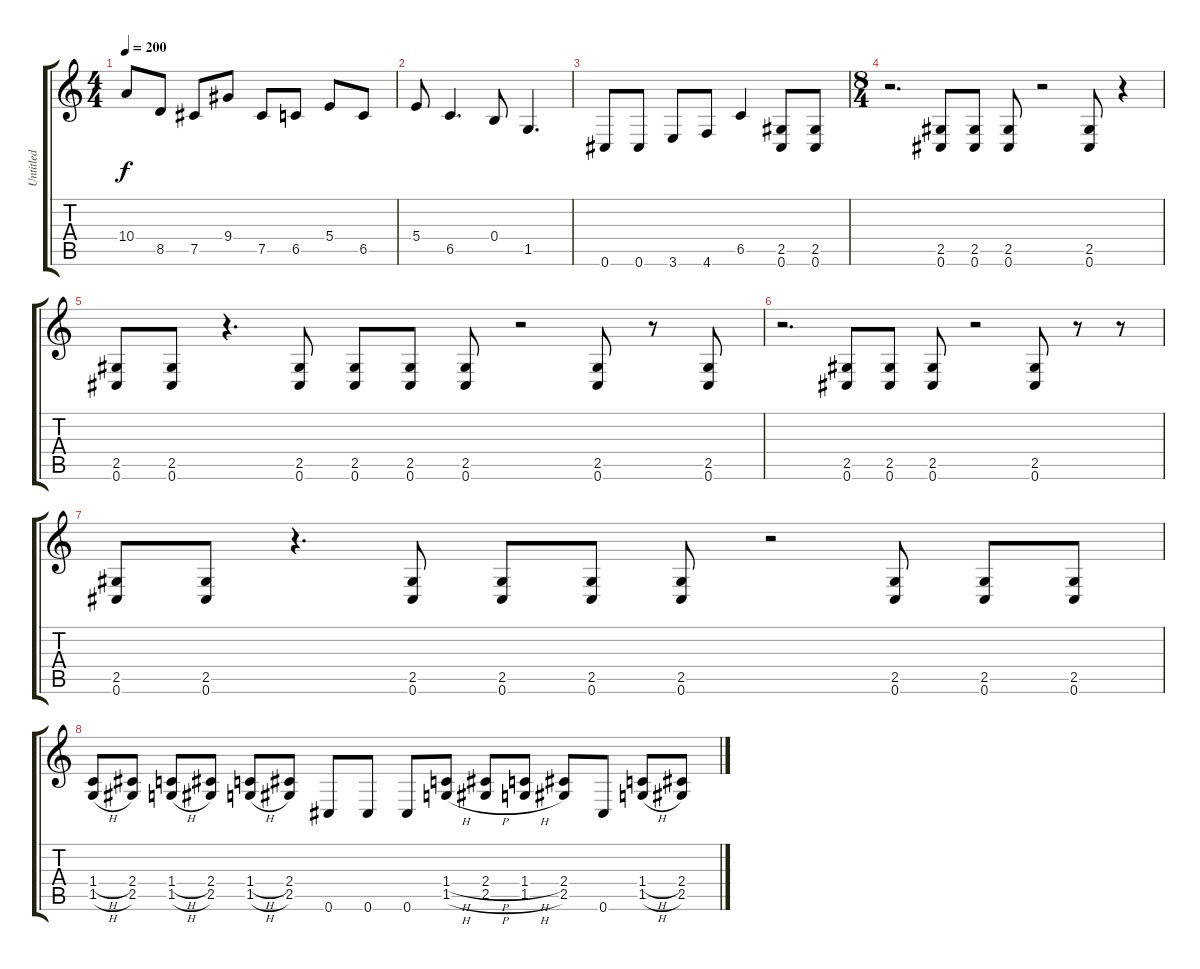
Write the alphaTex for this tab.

\track ("Untitled" "Untitled") {instrument overdrivenguitar}
\staff {score tabs}
\tuning (Db4 Ab3 E3 B2 Gb2 Db2) {hide}
\ts (4 4)
\tempo 200
\clef g2
\ks c
10.4.8{dy f} 8.5.8 7.5.8 9.4.8 7.5.8 6.5.8 5.4.8 6.5.8 |
5.4.8 6.5.4{d} 0.4.8 1.5.4{d} |
0.6.8 0.6.8 3.6.8 4.6.8 6.5.4 (2.5 0.6).8 (2.5 0.6).8 |
\ts (8 4)
r.2{d} (2.5 0.6).8 (2.5 0.6).8 (2.5 0.6).8 r.2 (2.5 0.6).8 r.4 |
(2.5 0.6).8 (2.5 0.6).8 r.4{d} (2.5 0.6).8 (2.5 0.6).8 (2.5 0.6).8 (2.5 0.6).8 r.2 (2.5 0.6).8 r.8 (2.5 0.6).8 |
r.2{d} (2.5 0.6).8 (2.5 0.6).8 (2.5 0.6).8 r.2 (2.5 0.6).8 r.8 r.8 |
(2.5 0.6).8 (2.5 0.6).8 r.4{d} (2.5 0.6).8 (2.5 0.6).8 (2.5 0.6).8 (2.5 0.6).8 r.2 (2.5 0.6).8 (2.5 0.6).8 (2.5 0.6).8 |
(1.4{h} 1.5{h}).8 (2.4 2.5).8 (1.4{h} 1.5{h}).8 (2.4 2.5).8 (1.4{h} 1.5{h}).8 (2.4 2.5).8 0.6.8 0.6.8 0.6.8 (1.4{h} 1.5{h}).8 (2.4{h} 2.5{h}).8 (1.4{h} 1.5{h}).8 (2.4 2.5).8 0.6.8 (1.4{h} 1.5{h}).8 (2.4 2.5).8
